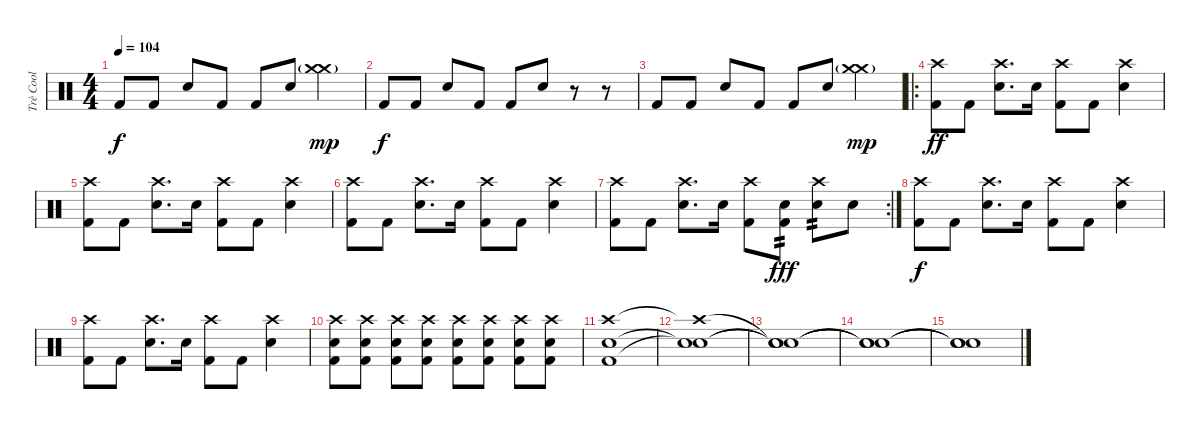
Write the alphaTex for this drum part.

\track ("Trè Cool" "Trè Cool") {instrument percussion}
\staff {score}
\articulation defaults
\ts (4 4)
\tempo 104
\clef neutral
\ks c "Kick (hit) 2".8{dy f} "Kick (hit) 2".8 "Snare (hit) 2".8 "Kick (hit) 2".8 "Kick (hit) 2".8 "Snare (hit) 2".8
("Crash medium (hit)"{g} "Crash medium (hit)"{g}).4{dy mp} |
"Kick (hit) 2".8{dy f} "Kick (hit) 2".8 "Snare (hit) 2".8 "Kick (hit) 2".8 "Kick (hit) 2".8 "Snare (hit) 2".8 r.8 r.8 |
"Kick (hit) 2".8 "Kick (hit) 2".8 "Snare (hit) 2".8 "Kick (hit) 2".8 "Kick (hit) 2".8 "Snare (hit) 2".8 ("Crash medium (hit)"{g} "Crash medium (hit)"{g}).4{dy mp} |
\ro
("Crash high (hit)" "Kick (hit) 2").8{dy ff} "Kick (hit) 2".8 ("Crash high (hit)" "Snare (hit) 2").8{d} "Snare (hit) 2".16 ("Crash high (hit)" "Kick (hit) 2").8 "Kick (hit) 2".8 ("Crash high (hit)" "Snare (hit) 2").4 |
("Crash high (hit)" "Kick (hit) 2").8 "Kick (hit) 2".8 ("Crash high (hit)" "Snare (hit) 2").8{d} "Snare (hit) 2".16 ("Crash high (hit)" "Kick (hit) 2").8 "Kick (hit) 2".8 ("Crash high (hit)" "Snare (hit) 2").4 |
("Crash high (hit)" "Kick (hit) 2").8 "Kick (hit) 2".8 ("Crash high (hit)" "Snare (hit) 2").8{d} "Snare (hit) 2".16 ("Crash high (hit)" "Kick (hit) 2").8 "Kick (hit) 2".8 ("Crash high (hit)" "Snare (hit) 2").4 |
\rc 2
("Crash high (hit)" "Kick (hit) 2").8 "Kick (hit) 2".8 ("Crash high (hit)" "Snare (hit) 2").8{d} "Snare (hit) 2".16 ("Crash high (hit)" "Kick (hit) 2").8 ("Snare (hit) 2" "Kick (hit) 2").8{tp 2 dy fff} ("Crash high (hit)" "Snare (hit) 2").8{tp 2} "Snare (hit) 2".8 |
("Crash high (hit)" "Kick (hit) 2").8{dy f} "Kick (hit) 2".8 ("Crash high (hit)" "Snare (hit) 2").8{d} "Snare (hit) 2".16 ("Crash high (hit)" "Kick (hit) 2").8 "Kick (hit) 2".8 ("Crash high (hit)" "Snare (hit) 2").4 |
("Crash high (hit)" "Kick (hit) 2").8 "Kick (hit) 2".8 ("Crash high (hit)" "Snare (hit) 2").8{d} "Snare (hit) 2".16 ("Crash high (hit)" "Kick (hit) 2").8 "Kick (hit) 2".8 ("Crash high (hit)" "Snare (hit) 2").4 |
("Crash high (hit)" "Snare (hit) 2" "Kick (hit) 2").8 ("Crash high (hit)" "Snare (hit) 2" "Kick (hit) 2").8 ("Crash high (hit)" "Snare (hit) 2" "Kick (hit) 2").8 ("Crash high (hit)" "Snare (hit) 2" "Kick (hit) 2").8 ("Crash high (hit)" "Snare (hit) 2" "Kick (hit) 2").8 ("Crash high (hit)" "Snare (hit) 2" "Kick (hit) 2").8 ("Crash high (hit)" "Snare (hit) 2" "Kick (hit) 2").8 ("Crash high (hit)" "Snare (hit) 2" "Kick (hit) 2").8 |
("Crash high (hit)" "Snare (hit) 2" "Kick (hit) 2").1 |
("Crash high (hit)"{t} "Snare (hit)"{t} "Snare (hit)"{t}).1 |
("Snare (hit)"{t} "Snare (hit)"{t} "Snare (hit)"{t}).1 |
("Snare (hit)"{t} "Snare (hit)"{t} "Snare (hit)"{t}).1 |
("Snare (hit)"{t} "Snare (hit)"{t} "Snare (hit)"{t}).1
